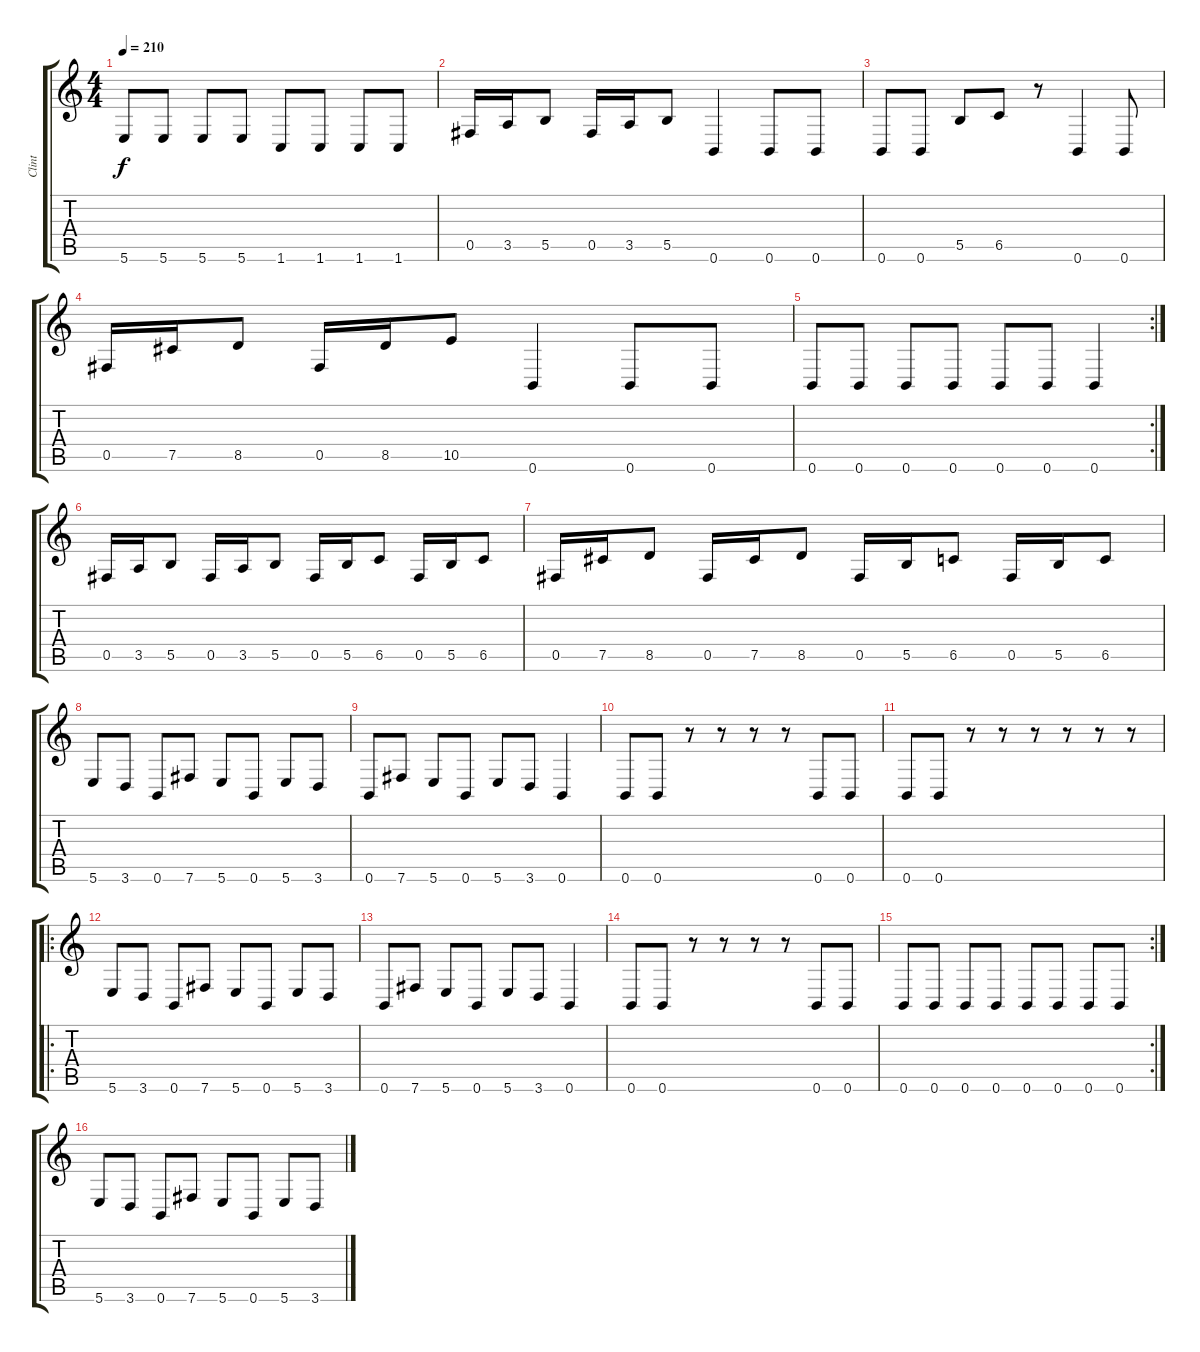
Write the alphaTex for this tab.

\track ("Clint" "Clint") {instrument distortionguitar}
\staff {score tabs}
\tuning (Db4 Ab3 E3 B2 Gb2 B1) {hide}
\ts (4 4)
\tempo 210
\clef g2
\ks c
5.6.8{dy f} 5.6.8 5.6.8 5.6.8 1.6.8 1.6.8 1.6.8 1.6.8 |
0.5.16 3.5.16 5.5.8 0.5.16 3.5.16 5.5.8 0.6.4 0.6.8 0.6.8 |
0.6.8 0.6.8 5.5.8 6.5.8 r.8 0.6.4 0.6.8 |
0.5.16 7.5.16 8.5.8 0.5.16 8.5.16 10.5.8 0.6.4 0.6.8 0.6.8 |
\rc 2
0.6.8 0.6.8 0.6.8 0.6.8 0.6.8 0.6.8 0.6.4 |
0.5.16 3.5.16 5.5.8 0.5.16 3.5.16 5.5.8 0.5.16 5.5.16 6.5.8 0.5.16 5.5.16 6.5.8 |
0.5.16 7.5.16 8.5.8 0.5.16 7.5.16 8.5.8 0.5.16 5.5.16 6.5.8 0.5.16 5.5.16 6.5.8 |
5.6.8 3.6.8 0.6.8 7.6.8 5.6.8 0.6.8 5.6.8 3.6.8 |
0.6.8 7.6.8 5.6.8 0.6.8 5.6.8 3.6.8 0.6.4 |
0.6.8 0.6.8 r.8 r.8 r.8 r.8 0.6.8 0.6.8 |
0.6.8 0.6.8 r.8 r.8 r.8 r.8 r.8 r.8 |
\ro
5.6.8 3.6.8 0.6.8 7.6.8 5.6.8 0.6.8 5.6.8 3.6.8 |
0.6.8 7.6.8 5.6.8 0.6.8 5.6.8 3.6.8 0.6.4 |
0.6.8 0.6.8 r.8 r.8 r.8 r.8 0.6.8 0.6.8 |
\rc 2
0.6.8 0.6.8 0.6.8 0.6.8 0.6.8 0.6.8 0.6.8 0.6.8 |
5.6.8 3.6.8 0.6.8 7.6.8 5.6.8 0.6.8 5.6.8 3.6.8
